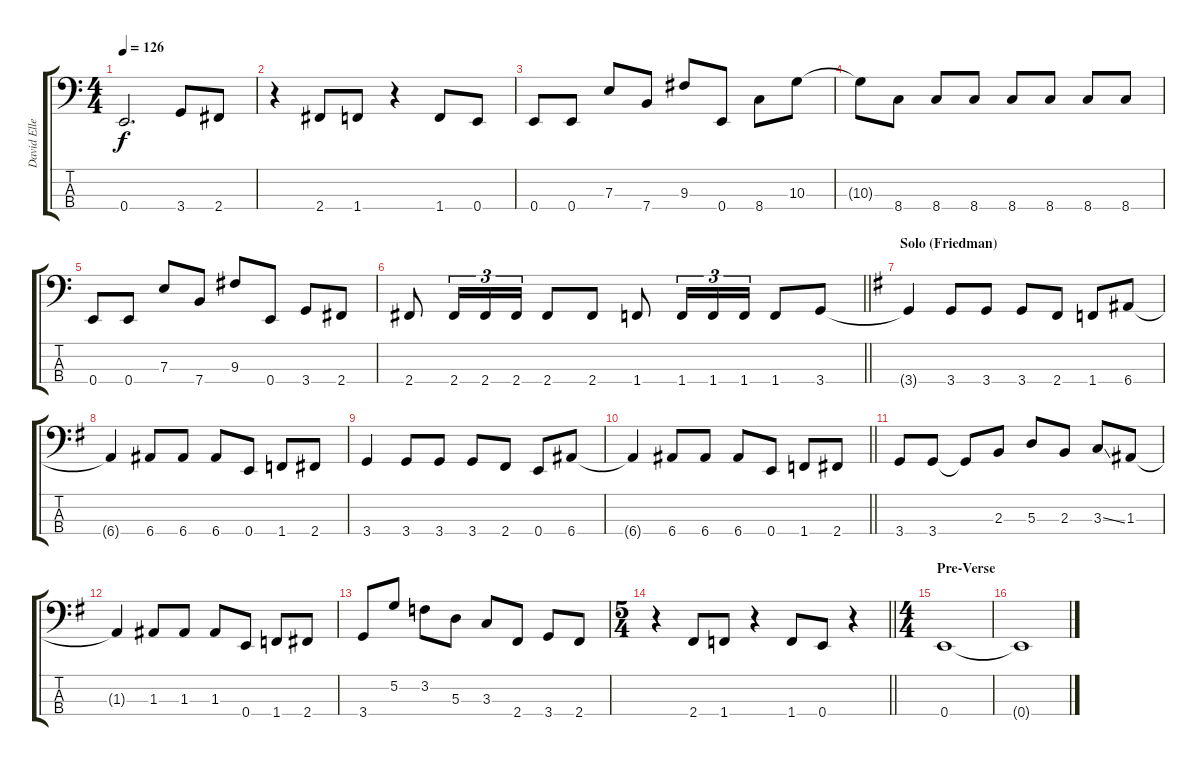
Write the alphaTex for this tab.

\track ("David Ellefson" "David Elle") {instrument electricbasspick}
\staff {score tabs}
\tuning (G2 D2 A1 E1) {hide}
\ts (4 4)
\tempo 126
\clef f4
\ks c
0.4.2{d dy f} 3.4.8 2.4.8 |
r.4 2.4.8 1.4.8 r.4 1.4.8 0.4.8 |
0.4.8 0.4.8 7.3.8 7.4.8 9.3.8 0.4.8 8.4.8 10.3.8 |
10.3{t}.8 8.4.8 8.4.8 8.4.8 8.4.8 8.4.8 8.4.8 8.4.8 |
0.4.8 0.4.8 7.3.8 7.4.8 9.3.8 0.4.8 3.4.8 2.4.8 |
\barLineRight lightlight
2.4.8 2.4.16{tu (3 2)} 2.4.16{tu (3 2)} 2.4.16{tu (3 2)} 2.4.8 2.4.8 1.4.8 1.4.16{tu (3 2)} 1.4.16{tu (3 2)} 1.4.16{tu (3 2)} 1.4.8 3.4.8 |
\section ("" "Solo (Friedman)")
\ks g
3.4{t}.4 3.4.8 3.4.8 3.4.8 2.4.8 1.4.8 6.4.8 |
6.4{t}.4 6.4.8 6.4.8 6.4.8 0.4.8 1.4.8 2.4.8 |
3.4.4 3.4.8 3.4.8 3.4.8 2.4.8 0.4.8 6.4.8 |
\barLineRight lightlight
6.4{t}.4 6.4.8 6.4.8 6.4.8 0.4.8 1.4.8 2.4.8 |
3.4.8 3.4.8 3.4{t}.8 2.3.8 5.3.8 2.3.8 3.3{ss}.8 1.3.8 |
1.3{t}.4 1.3.8 1.3.8 1.3.8 0.4.8 1.4.8 2.4.8 |
3.4.8 5.2.8 3.2.8 5.3.8 3.3.8 2.4.8 3.4.8 2.4.8 |
\ts (5 4)
\barLineRight lightlight
r.4 2.4.8 1.4.8 r.4 1.4.8 0.4.8 r.4 |
\ts (4 4)
\section ("" "Pre-Verse")
0.4.1 |
0.4{t}.1
